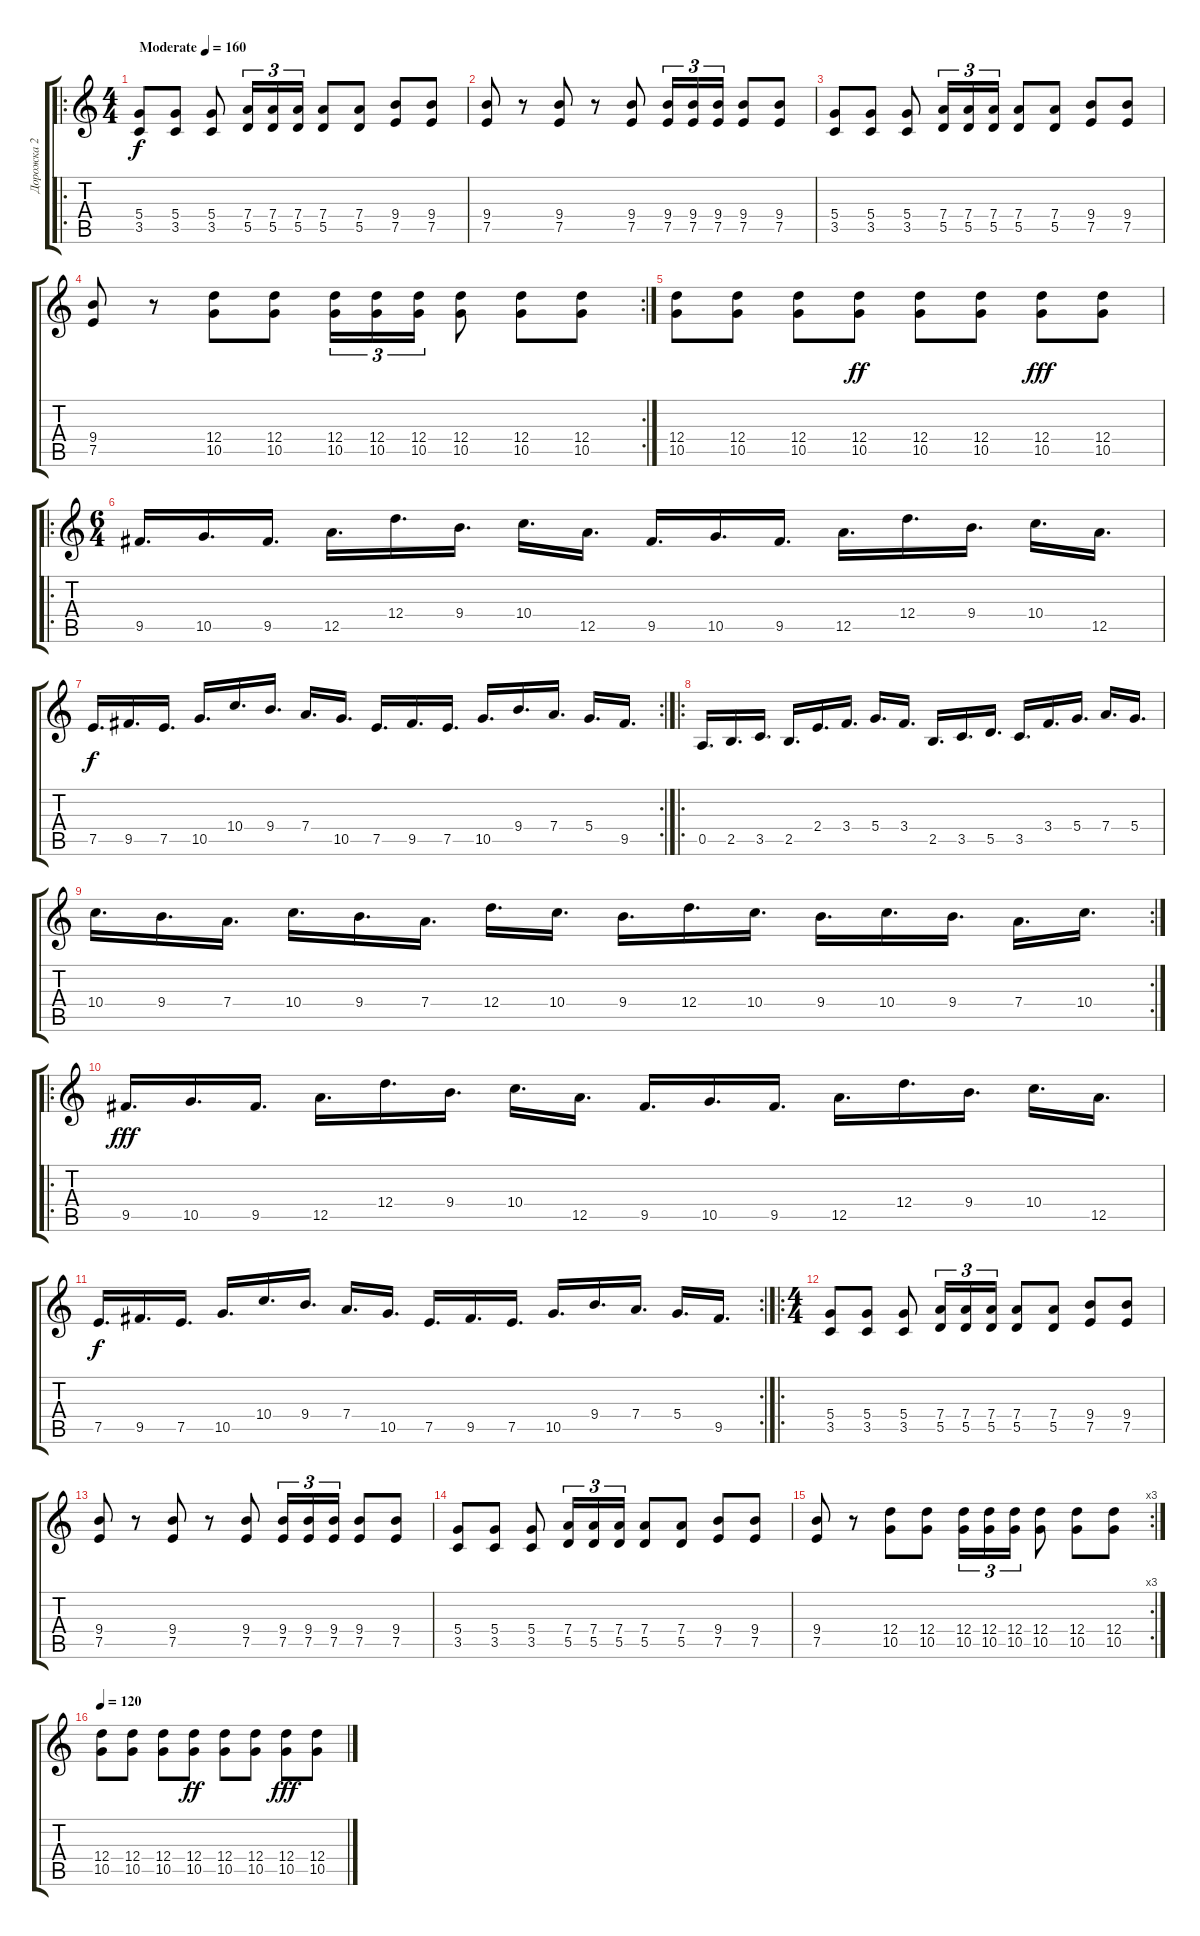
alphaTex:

\track ("Дорожка 2" "Дорожка 2") {instrument distortionguitar}
\staff {score tabs}
\tuning (E4 B3 G3 D3 A2 E2) {hide}
\ro
\ts (4 4)
\tempo (160 "Moderate")
\clef g2
\ks c
(5.4 3.5).8{dy f instrument distortionguitar} (5.4 3.5).8 (5.4 3.5).8 (7.4 5.5).16{tu (3 2)} (7.4 5.5).16{tu (3 2)} (7.4 5.5).16{tu (3 2)} (7.4 5.5).8 (7.4 5.5).8 (9.4 7.5).8 (9.4 7.5).8 |
(9.4 7.5).8 r.8 (9.4 7.5).8 r.8 (9.4 7.5).8 (9.4 7.5).16{tu (3 2)} (9.4 7.5).16{tu (3 2)} (9.4 7.5).16{tu (3 2)} (9.4 7.5).8 (9.4 7.5).8 |
(5.4 3.5).8 (5.4 3.5).8 (5.4 3.5).8 (7.4 5.5).16{tu (3 2)} (7.4 5.5).16{tu (3 2)} (7.4 5.5).16{tu (3 2)} (7.4 5.5).8 (7.4 5.5).8 (9.4 7.5).8 (9.4 7.5).8 |
\rc 2
(9.4 7.5).8 r.8 (12.4 10.5).8 (12.4 10.5).8 (12.4 10.5).16{tu (3 2)} (12.4 10.5).16{tu (3 2)} (12.4 10.5).16{tu (3 2)} (12.4 10.5).8 (12.4 10.5).8 (12.4 10.5).8 |
(12.4 10.5).8 (12.4 10.5).8 (12.4 10.5).8 (12.4 10.5).8{dy ff} (12.4 10.5).8 (12.4 10.5).8 (12.4 10.5).8{dy fff} (12.4 10.5).8 |
\ro
\ts (6 4)
9.5.16{d} 10.5.16{d} 9.5.16{d} 12.5.16{d} 12.4.16{d} 9.4.16{d} 10.4.16{d} 12.5.16{d} 9.5.16{d} 10.5.16{d} 9.5.16{d} 12.5.16{d} 12.4.16{d} 9.4.16{d} 10.4.16{d} 12.5.16{d} |
\rc 2
7.5.16{d dy f} 9.5.16{d} 7.5.16{d} 10.5.16{d} 10.4.16{d} 9.4.16{d} 7.4.16{d} 10.5.16{d} 7.5.16{d} 9.5.16{d} 7.5.16{d} 10.5.16{d} 9.4.16{d} 7.4.16{d} 5.4.16{d} 9.5.16{d} |
\ro
0.5.16{d} 2.5.16{d} 3.5.16{d} 2.5.16{d} 2.4.16{d} 3.4.16{d} 5.4.16{d} 3.4.16{d} 2.5.16{d} 3.5.16{d} 5.5.16{d} 3.5.16{d} 3.4.16{d} 5.4.16{d} 7.4.16{d} 5.4.16{d} |
\rc 2
10.4.16{d} 9.4.16{d} 7.4.16{d} 10.4.16{d} 9.4.16{d} 7.4.16{d} 12.4.16{d} 10.4.16{d} 9.4.16{d} 12.4.16{d} 10.4.16{d} 9.4.16{d} 10.4.16{d} 9.4.16{d} 7.4.16{d} 10.4.16{d} |
\ro
9.5.16{d dy fff} 10.5.16{d} 9.5.16{d} 12.5.16{d} 12.4.16{d} 9.4.16{d} 10.4.16{d} 12.5.16{d} 9.5.16{d} 10.5.16{d} 9.5.16{d} 12.5.16{d} 12.4.16{d} 9.4.16{d} 10.4.16{d} 12.5.16{d} |
\rc 2
7.5.16{d dy f} 9.5.16{d} 7.5.16{d} 10.5.16{d} 10.4.16{d} 9.4.16{d} 7.4.16{d} 10.5.16{d} 7.5.16{d} 9.5.16{d} 7.5.16{d} 10.5.16{d} 9.4.16{d} 7.4.16{d} 5.4.16{d} 9.5.16{d} |
\ro
\ts (4 4)
(5.4 3.5).8 (5.4 3.5).8 (5.4 3.5).8 (7.4 5.5).16{tu (3 2)} (7.4 5.5).16{tu (3 2)} (7.4 5.5).16{tu (3 2)} (7.4 5.5).8 (7.4 5.5).8 (9.4 7.5).8 (9.4 7.5).8 |
(9.4 7.5).8 r.8 (9.4 7.5).8 r.8 (9.4 7.5).8 (9.4 7.5).16{tu (3 2)} (9.4 7.5).16{tu (3 2)} (9.4 7.5).16{tu (3 2)} (9.4 7.5).8 (9.4 7.5).8 |
(5.4 3.5).8 (5.4 3.5).8 (5.4 3.5).8 (7.4 5.5).16{tu (3 2)} (7.4 5.5).16{tu (3 2)} (7.4 5.5).16{tu (3 2)} (7.4 5.5).8 (7.4 5.5).8 (9.4 7.5).8 (9.4 7.5).8 |
\rc 3
(9.4 7.5).8 r.8 (12.4 10.5).8 (12.4 10.5).8 (12.4 10.5).16{tu (3 2)} (12.4 10.5).16{tu (3 2)} (12.4 10.5).16{tu (3 2)} (12.4 10.5).8 (12.4 10.5).8 (12.4 10.5).8 |
\tempo 120
(12.4 10.5).8 (12.4 10.5).8 (12.4 10.5).8 (12.4 10.5).8{dy ff} (12.4 10.5).8 (12.4 10.5).8 (12.4 10.5).8{dy fff} (12.4 10.5).8
